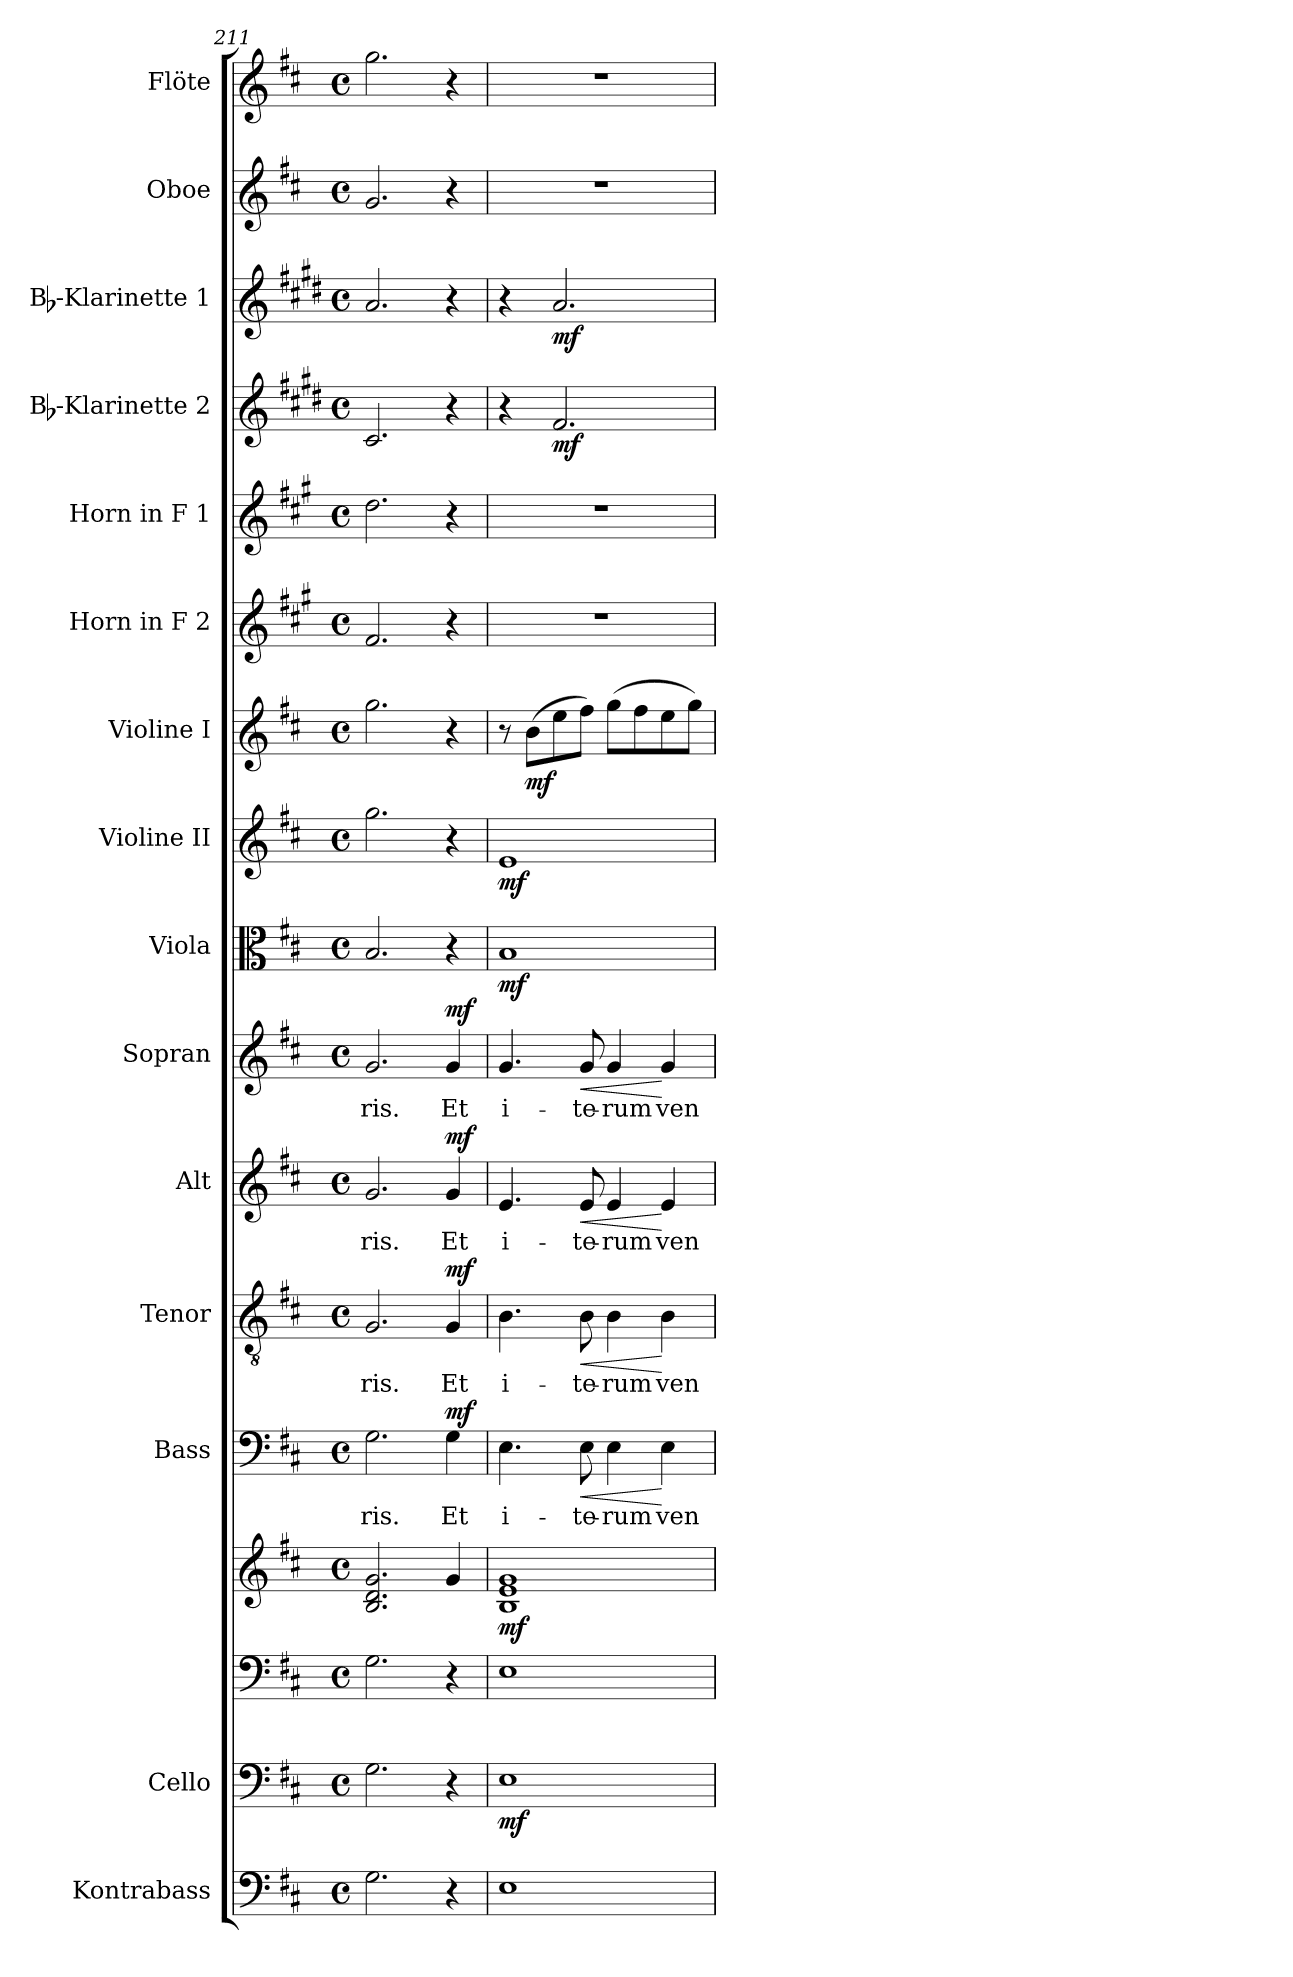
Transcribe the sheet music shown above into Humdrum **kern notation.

**kern	**kern	**dynam	**kern	**kern	**dynam	**kern	**text	**dynam	**kern	**text	**dynam	**kern	**text	**dynam	**kern	**text	**dynam	**kern	**dynam	**kern	**dynam	**kern	**dynam	**kern	**kern	**kern	**dynam	**kern	**dynam	**kern	**kern
*part16	*part15	*part15	*part14	*part14	*part14	*part13	*part13	*part13	*part12	*part12	*part12	*part11	*part11	*part11	*part10	*part10	*part10	*part9	*part9	*part8	*part8	*part7	*part7	*part6	*part5	*part4	*part4	*part3	*part3	*part2	*part1
*staff17	*staff16	*staff16	*staff15	*staff14	*staff14/15	*staff13	*staff13	*staff13	*staff12	*staff12	*staff12	*staff11	*staff11	*staff11	*staff10	*staff10	*staff10	*staff9	*staff9	*staff8	*staff8	*staff7	*staff7	*staff6	*staff5	*staff4	*staff4	*staff3	*staff3	*staff2	*staff1
*I"Kontrabass	*I"Cello	*	*	*	*	*I"Bass	*	*	*I"Tenor	*	*	*I"Alt	*	*	*I"Sopran	*	*	*I"Viola	*	*I"Violine II	*	*I"Violine I	*	*I"Horn in F 2	*I"Horn in F 1	*I"Bb-Klarinette 2	*	*I"Bb-Klarinette 1	*	*I"Oboe	*I"Flöte
*I'Kb.	*	*	*	*	*	*I'B.	*	*	*I'T.	*	*	*I'A.	*	*	*I'S.	*	*	*I'Vla.	*	*I'Vl. II	*	*I'Vl. I	*	*	*	*I'Bb Kl. 2	*	*I'Bb Kl. 1	*	*I'Ob.	*I'Fl.
*clefF4	*clefF4	*	*clefF4	*clefG2	*	*clefF4	*	*	*clefGv2	*	*	*clefG2	*	*	*clefG2	*	*	*clefC3	*	*clefG2	*	*clefG2	*	*clefG2	*clefG2	*clefG2	*	*clefG2	*	*clefG2	*clefG2
*ITrd7c12	*	*	*	*	*	*	*	*	*	*	*	*	*	*	*	*	*	*	*	*	*	*	*	*ITrd4c7	*ITrd4c7	*ITrd1c2	*	*ITrd1c2	*	*	*
*k[f#c#]	*k[f#c#]	*	*k[f#c#]	*k[f#c#]	*	*k[f#c#]	*	*	*k[f#c#]	*	*	*k[f#c#]	*	*	*k[f#c#]	*	*	*k[f#c#]	*	*k[f#c#]	*	*k[f#c#]	*	*k[f#c#]	*k[f#c#]	*k[f#c#]	*	*k[f#c#]	*	*k[f#c#]	*k[f#c#]
*D:	*D:	*	*D:	*D:	*	*D:	*	*	*D:	*	*	*D:	*	*	*D:	*	*	*D:	*	*D:	*	*D:	*	*D:	*D:	*D:	*	*D:	*	*D:	*D:
*M4/4	*M4/4	*	*M4/4	*M4/4	*	*M4/4	*	*	*M4/4	*	*	*M4/4	*	*	*M4/4	*	*	*M4/4	*	*M4/4	*	*M4/4	*	*M4/4	*M4/4	*M4/4	*	*M4/4	*	*M4/4	*M4/4
*met(c)	*met(c)	*	*met(c)	*met(c)	*	*met(c)	*	*	*met(c)	*	*	*met(c)	*	*	*met(c)	*	*	*met(c)	*	*met(c)	*	*met(c)	*	*met(c)	*met(c)	*met(c)	*	*met(c)	*	*met(c)	*met(c)
=211	=211	=211	=211	=211	=211	=211	=211	=211	=211	=211	=211	=211	=211	=211	=211	=211	=211	=211	=211	=211	=211	=211	=211	=211	=211	=211	=211	=211	=211	=211	=211
!	!	!	!	!	!	!	!LO:LY:b	!	!	!LO:LY:b	!	!	!LO:LY:b	!	!	!LO:LY:b	!	!	!	!	!	!	!	!	!	!	!	!	!	!	!
2.GG\	2.G\	.	2.G\	2.B/ 2.d/ 2.g/	.	2.G\	-ris.	.	2.G/	-ris.	.	2.g/	-ris.	.	2.g/	-ris.	.	2.B/	.	2.gg\	.	2.gg\	.	2.B/	2.g\	2.B/	.	2.g/	.	2.g/	2.gg\
!	!	!	!	!	!	!	!LO:LY:b	!LO:DY:a	!	!LO:LY:b	!LO:DY:a	!	!LO:LY:b	!LO:DY:a	!	!LO:LY:b	!LO:DY:a	!	!	!	!	!	!	!	!	!	!	!	!	!	!
4r	4r	.	4r	4g/	.	4G\	Et	mf	4G/	Et	mf	4g/	Et	mf	4g/	Et	mf	4r	.	4r	.	4r	.	4r	4r	4r	.	4r	.	4r	4r
=212	=212	=212	=212	=212	=212	=212	=212	=212	=212	=212	=212	=212	=212	=212	=212	=212	=212	=212	=212	=212	=212	=212	=212	=212	=212	=212	=212	=212	=212	=212	=212
!	!	!LO:DY:b	!	!	!LO:DY:b	!	!LO:LY:b	!	!	!LO:LY:b	!	!	!LO:LY:b	!	!	!LO:LY:b	!	!	!LO:DY:b	!	!LO:DY:b	!	!	!	!	!	!	!	!	!	!
1EE	1E	mf	1E	1B 1e 1g	mf	4.E\	i-	.	4.B\	i-	.	4.e/	i-	.	4.g/	i-	.	1B	mf	1e	mf	8r	.	1r	1r	4r	.	4r	.	1r	1r
!	!	!	!	!	!	!	!	!	!	!	!	!	!	!	!	!	!	!	!	!	!	!	!LO:DY:b	!	!	!	!	!	!	!	!
.	.	.	.	.	.	.	.	.	.	.	.	.	.	.	.	.	.	.	.	.	.	(>8b\L	mf	.	.	.	.	.	.	.	.
!	!	!	!	!	!	!	!	!	!	!	!	!	!	!	!	!	!	!	!	!	!	!	!	!	!	!	!LO:DY:b	!	!LO:DY:b	!	!
.	.	.	.	.	.	.	.	.	.	.	.	.	.	.	.	.	.	.	.	.	.	8ee\	.	.	.	2.e/	mf	2.g/	mf	.	.
!	!	!	!	!	!	!	!LO:LY:b	!LO:HP:b	!	!LO:LY:b	!LO:HP:b	!	!LO:LY:b	!LO:HP:b	!	!LO:LY:b	!LO:HP:b	!	!	!	!	!	!	!	!	!	!	!	!	!	!
.	.	.	.	.	.	8E\	-te-	<	8B\	-te-	<	8e/	-te-	<	8g/	-te-	<	.	.	.	.	8ff#\J)	.	.	.	.	.	.	.	.	.
!	!	!	!	!	!	!	!LO:LY:b	!	!	!LO:LY:b	!	!	!LO:LY:b	!	!	!LO:LY:b	!	!	!	!	!	!	!	!	!	!	!	!	!	!	!
.	.	.	.	.	.	4E\	-rum	.	4B\	-rum	.	4e/	-rum	.	4g/	-rum	.	.	.	.	.	(>8gg\L	.	.	.	.	.	.	.	.	.
.	.	.	.	.	.	.	.	.	.	.	.	.	.	.	.	.	.	.	.	.	.	8ff#\	.	.	.	.	.	.	.	.	.
!	!	!	!	!	!	!	!LO:LY:b	!	!	!LO:LY:b	!	!	!LO:LY:b	!	!	!LO:LY:b	!	!	!	!	!	!	!	!	!	!	!	!	!	!	!
.	.	.	.	.	.	4E\	ven-	[	4B\	ven-	[	4e/	ven-	[	4g/	ven-	[	.	.	.	.	8ee\	.	.	.	.	.	.	.	.	.
.	.	.	.	.	.	.	.	.	.	.	.	.	.	.	.	.	.	.	.	.	.	8gg\J)	.	.	.	.	.	.	.	.	.
=	=	=	=	=	=	=	=	=	=	=	=	=	=	=	=	=	=	=	=	=	=	=	=	=	=	=	=	=	=	=	=
*-	*-	*-	*-	*-	*-	*-	*-	*-	*-	*-	*-	*-	*-	*-	*-	*-	*-	*-	*-	*-	*-	*-	*-	*-	*-	*-	*-	*-	*-	*-	*-
